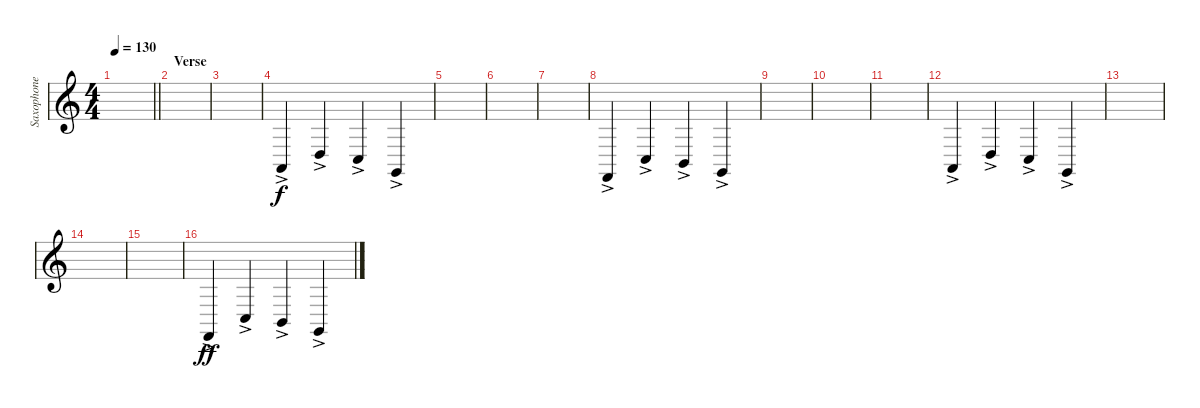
\track ("Saxophone" "Saxophone") {instrument tenorsax}
\staff {score}
\tuning (E4 B3 G3 D3 A2 E2 B1) {hide}
\ts (4 4)
\tempo 130
\clef g2
\barLineRight lightlight
\ks c
|
\section ("" "Verse")
|
|
0.5{ac}.4 0.4{ac}.4 3.5{ac}.4 3.6{ac}.4 |
|
|
|
1.6{ac}.4 3.5{ac}.4 2.5{ac}.4 3.6{ac}.4 |
|
|
|
0.5{ac}.4 0.4{ac}.4 3.5{ac}.4 3.6{ac}.4 |
|
|
|
1.6{ac}.4{dy ff} 3.5{ac}.4 2.5{ac}.4 3.6{ac}.4
